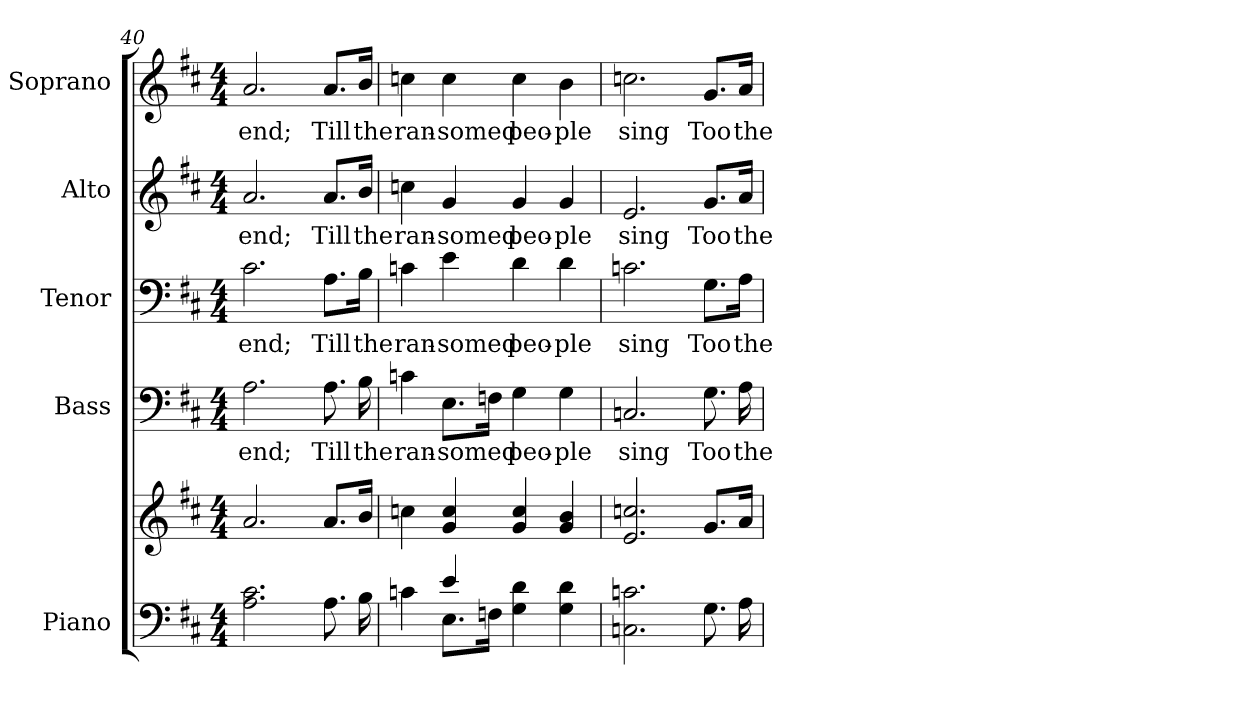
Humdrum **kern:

**kern	**kern	**kern	**text	**kern	**text	**kern	**text	**kern	**text
*part5	*part5	*part4	*part4	*part3	*part3	*part2	*part2	*part1	*part1
*staff6	*staff5	*staff4	*staff4	*staff3	*staff3	*staff2	*staff2	*staff1	*staff1
*I"Piano	*	*I"Bass	*	*I"Tenor	*	*I"Alto	*	*I"Soprano	*
*I'Pno.	*	*I'B.	*	*I'T.	*	*I'A.	*	*I'S.	*
!!LO:PB:g=z
*clefF4	*clefG2	*clefF4	*	*clefF4	*	*clefG2	*	*clefG2	*
*k[f#c#]	*k[f#c#]	*k[f#c#]	*	*k[f#c#]	*	*k[f#c#]	*	*k[f#c#]	*
*D:	*D:	*D:	*	*D:	*	*D:	*	*D:	*
*M4/4	*M4/4	*M4/4	*	*M4/4	*	*M4/4	*	*M4/4	*
=40	=40	=40	=40	=40	=40	=40	=40	=40	=40
!	!	!	!LO:LY:b:color=#000000	!	!	!	!	!	!
!	!	!	!	!	!LO:LY:b:color=#000000	!	!	!	!
!	!	!	!	!	!	!	!LO:LY:b:color=#000000	!	!
!	!	!	!	!	!	!	!	!	!LO:LY:b:color=#000000
2.Ai\ 2.c#i	2.ai/	2.Ai\	end;	2.c#i\	end;	2.ai/	end;	2.ai/	end;
!	!	!	!LO:LY:b:color=#000000	!	!	!	!	!	!
!	!	!	!	!	!LO:LY:b:color=#000000	!	!	!	!
!	!	!	!	!	!	!	!LO:LY:b:color=#000000	!	!
!	!	!	!	!	!	!	!	!	!LO:LY:b:color=#000000
8.Ai\	8.ai/L	8.Ai\	Till	8.Ai\L	Till	8.ai/L	Till	8.ai/L	Till
!	!	!	!LO:LY:b:color=#000000	!	!	!	!	!	!
!	!	!	!	!	!LO:LY:b:color=#000000	!	!	!	!
!	!	!	!	!	!	!	!LO:LY:b:color=#000000	!	!
!	!	!	!	!	!	!	!	!	!LO:LY:b:color=#000000
16Bi\	16bi/Jk	16Bi\	the	16Bi\Jk	the	16bi/Jk	the	16bi/Jk	the
=41	=41	=41	=41	=41	=41	=41	=41	=41	=41
*^	*	*	*	*	*	*	*	*	*
!	!	!	!	!LO:LY:b:color=#000000	!	!	!	!	!	!
!	!	!	!	!	!	!LO:LY:b:color=#000000	!	!	!	!
!	!	!	!	!	!	!	!	!LO:LY:b:color=#000000	!	!
!	!	!	!	!	!	!	!	!	!	!LO:LY:b:color=#000000
4cni\	4ryy	4ccni\	4cni\	ran-	4cni\	ran-	4ccni\	ran-	4ccni\	ran-
!	!	!	!	!LO:LY:b:color=#000000	!	!	!	!	!	!
!	!	!	!	!	!	!LO:LY:b:color=#000000	!	!	!	!
!	!	!	!	!	!	!	!	!LO:LY:b:color=#000000	!	!
!	!	!	!	!	!	!	!	!	!	!LO:LY:b:color=#000000
4ei/	8.Ei\L	4gi/ 4cci	8.Ei\L	-somed	4ei\	-somed	4gi/	-somed	4cci\	-somed
.	16Fni\Jk	.	16Fni\Jk	.	.	.	.	.	.	.
!	!	!	!	!LO:LY:b:color=#000000	!	!	!	!	!	!
!	!	!	!	!	!	!LO:LY:b:color=#000000	!	!	!	!
!	!	!	!	!	!	!	!	!LO:LY:b:color=#000000	!	!
!	!	!	!	!	!	!	!	!	!	!LO:LY:b:color=#000000
4Gi\ 4di	2ryy	4gi/ 4cci	4Gi\	peo-	4di\	peo-	4gi/	peo-	4cci\	peo-
!	!	!	!	!LO:LY:b:color=#000000	!	!	!	!	!	!
!	!	!	!	!	!	!LO:LY:b:color=#000000	!	!	!	!
!	!	!	!	!	!	!	!	!LO:LY:b:color=#000000	!	!
!	!	!	!	!	!	!	!	!	!	!LO:LY:b:color=#000000
4Gi\ 4di	.	4gi/ 4bi	4Gi\	-ple	4di\	-ple	4gi/	-ple	4bi\	-ple
*v	*v	*	*	*	*	*	*	*	*	*
!!LO:PB:g=z
=42	=42	=42	=42	=42	=42	=42	=42	=42	=42
!	!	!	!LO:LY:b:color=#000000	!	!	!	!	!	!
!	!	!	!	!	!LO:LY:b:color=#000000	!	!	!	!
!	!	!	!	!	!	!	!LO:LY:b:color=#000000	!	!
!	!	!	!	!	!	!	!	!	!LO:LY:b:color=#000000
2.Cni\ 2.cni	2.ei/ 2.ccni	2.Cni/	sing	2.cni\	sing	2.ei/	sing	2.ccni\	sing
!	!	!	!LO:LY:b:color=#000000	!	!	!	!	!	!
!	!	!	!	!	!LO:LY:b:color=#000000	!	!	!	!
!	!	!	!	!	!	!	!LO:LY:b:color=#000000	!	!
!	!	!	!	!	!	!	!	!	!LO:LY:b:color=#000000
8.Gi\	8.gi/L	8.Gi\	Too	8.Gi\L	Too	8.gi/L	Too	8.gi/L	Too
!	!	!	!LO:LY:b:color=#000000	!	!	!	!	!	!
!	!	!	!	!	!LO:LY:b:color=#000000	!	!	!	!
!	!	!	!	!	!	!	!LO:LY:b:color=#000000	!	!
!	!	!	!	!	!	!	!	!	!LO:LY:b:color=#000000
16Ai\	16ai/Jk	16Ai\	the	16Ai\Jk	the	16ai/Jk	the	16ai/Jk	the
=	=	=	=	=	=	=	=	=	=
*-	*-	*-	*-	*-	*-	*-	*-	*-	*-
